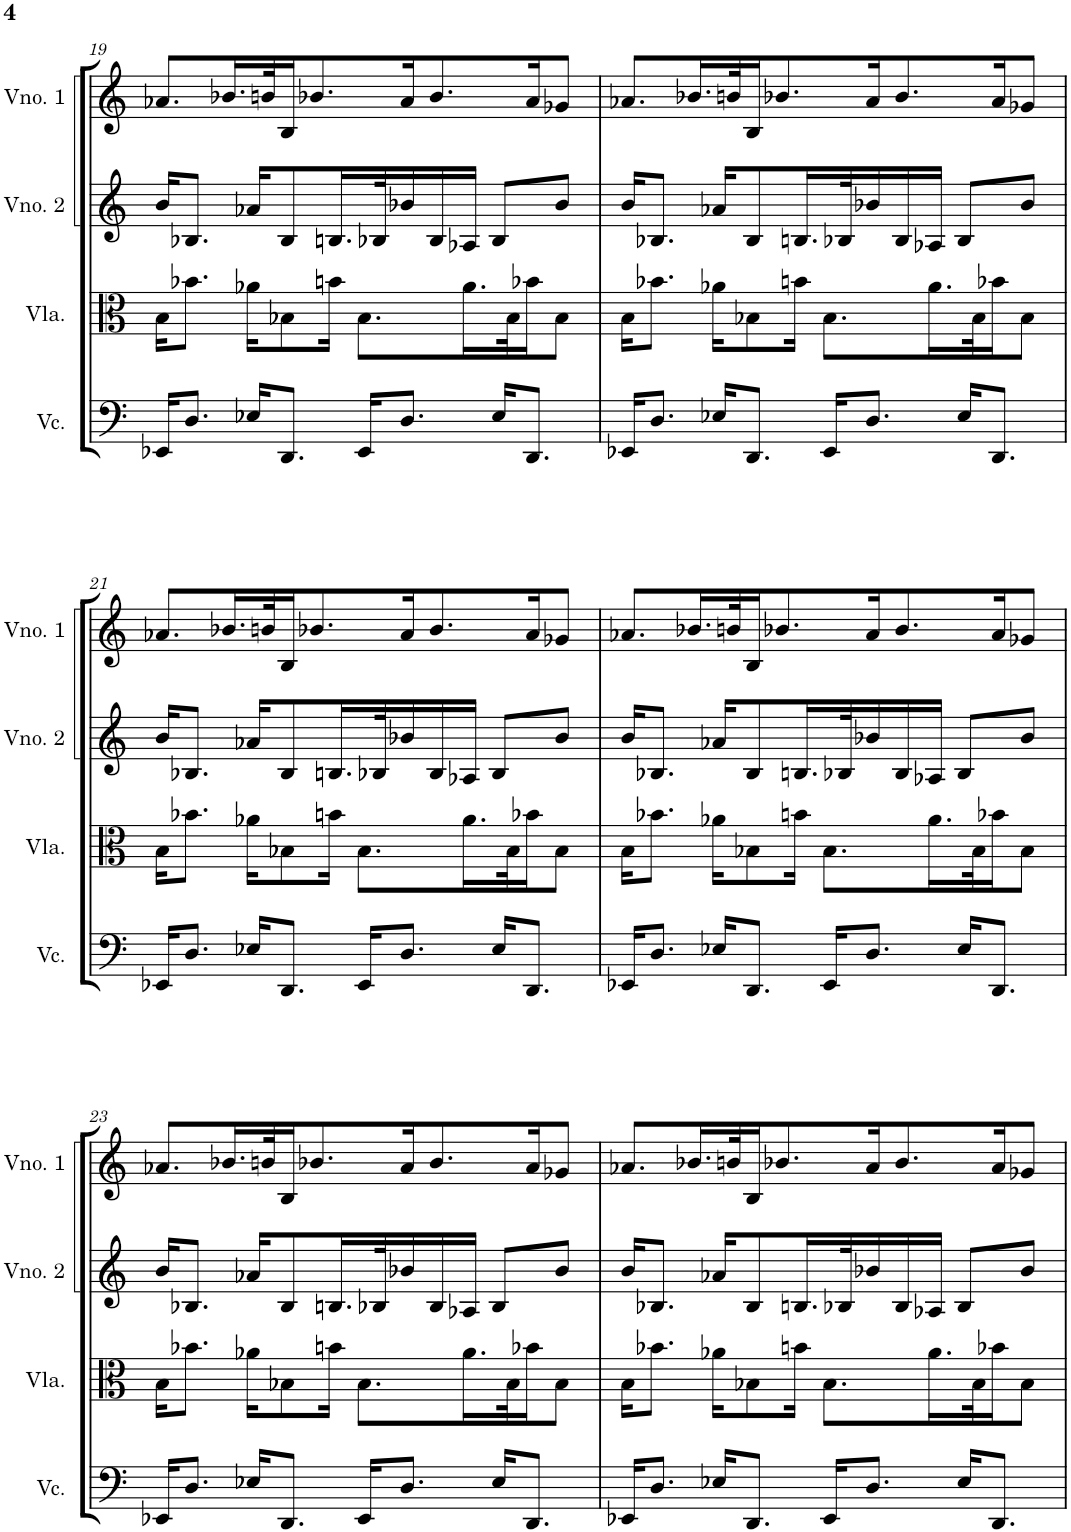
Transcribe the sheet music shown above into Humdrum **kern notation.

**kern	**kern	**kern	**kern
*part4	*part3	*part2	*part1
*staff4	*staff3	*staff2	*staff1
*I"Violoncelo	*I"Viola	*I"Violino 2	*I"Violino 1
*I'Vc.	*I'Vla.	*I'Vno. 2	*I'Vno. 1
!!LO:PB:g=z
*clefF4	*clefC3	*clefG2	*clefG2
*k[]	*k[]	*k[]	*k[]
*M4/4	*M4/4	*M4/4	*M4/4
=19	=19	=19	=19
16EE-X/KL	16B\KL	16b/KL	8.a-X/L
8.D/J	8.b-X\J	8.B-X/J	.
.	.	.	16.b-X/L
16E-X/KL	16a-X\KL	16a-X/KL	.
.	.	.	32bn/K
8.DD/J	8B-X\	8B-/	16B/J
.	.	.	8.b-X/
.	16bn\Jk	16.Bn/L	.
16EE-/KL	8.B-\L	.	.
.	.	32B-X/K	.
8.D/J	.	16b-X/	16a-/K
.	.	16B-/	8.b-/
.	16.a-\L	16A-X/JJ	.
16E-/KL	.	8B-/L	.
.	32B-\K	.	.
8.DD/J	16b-X\J	.	16a-/K
.	8B-\J	8b-/J	8g-X/J
=20	=20	=20	=20
16EE-X/KL	16B\KL	16b/KL	8.a-X/L
8.D/J	8.b-X\J	8.B-X/J	.
.	.	.	16.b-X/L
16E-X/KL	16a-X\KL	16a-X/KL	.
.	.	.	32bn/K
8.DD/J	8B-X\	8B-/	16B/J
.	.	.	8.b-X/
.	16bn\Jk	16.Bn/L	.
16EE-/KL	8.B-\L	.	.
.	.	32B-X/K	.
8.D/J	.	16b-X/	16a-/K
.	.	16B-/	8.b-/
.	16.a-\L	16A-X/JJ	.
16E-/KL	.	8B-/L	.
.	32B-\K	.	.
8.DD/J	16b-X\J	.	16a-/K
.	8B-\J	8b-/J	8g-X/J
!!LO:LB:g=z
=21	=21	=21	=21
16EE-X/KL	16B\KL	16b/KL	8.a-X/L
8.D/J	8.b-X\J	8.B-X/J	.
.	.	.	16.b-X/L
16E-X/KL	16a-X\KL	16a-X/KL	.
.	.	.	32bn/K
8.DD/J	8B-X\	8B-/	16B/J
.	.	.	8.b-X/
.	16bn\Jk	16.Bn/L	.
16EE-/KL	8.B-\L	.	.
.	.	32B-X/K	.
8.D/J	.	16b-X/	16a-/K
.	.	16B-/	8.b-/
.	16.a-\L	16A-X/JJ	.
16E-/KL	.	8B-/L	.
.	32B-\K	.	.
8.DD/J	16b-X\J	.	16a-/K
.	8B-\J	8b-/J	8g-X/J
=22	=22	=22	=22
16EE-X/KL	16B\KL	16b/KL	8.a-X/L
8.D/J	8.b-X\J	8.B-X/J	.
.	.	.	16.b-X/L
16E-X/KL	16a-X\KL	16a-X/KL	.
.	.	.	32bn/K
8.DD/J	8B-X\	8B-/	16B/J
.	.	.	8.b-X/
.	16bn\Jk	16.Bn/L	.
16EE-/KL	8.B-\L	.	.
.	.	32B-X/K	.
8.D/J	.	16b-X/	16a-/K
.	.	16B-/	8.b-/
.	16.a-\L	16A-X/JJ	.
16E-/KL	.	8B-/L	.
.	32B-\K	.	.
8.DD/J	16b-X\J	.	16a-/K
.	8B-\J	8b-/J	8g-X/J
!!LO:LB:g=z
=23	=23	=23	=23
16EE-X/KL	16B\KL	16b/KL	8.a-X/L
8.D/J	8.b-X\J	8.B-X/J	.
.	.	.	16.b-X/L
16E-X/KL	16a-X\KL	16a-X/KL	.
.	.	.	32bn/K
8.DD/J	8B-X\	8B-/	16B/J
.	.	.	8.b-X/
.	16bn\Jk	16.Bn/L	.
16EE-/KL	8.B-\L	.	.
.	.	32B-X/K	.
8.D/J	.	16b-X/	16a-/K
.	.	16B-/	8.b-/
.	16.a-\L	16A-X/JJ	.
16E-/KL	.	8B-/L	.
.	32B-\K	.	.
8.DD/J	16b-X\J	.	16a-/K
.	8B-\J	8b-/J	8g-X/J
=24	=24	=24	=24
16EE-X/KL	16B\KL	16b/KL	8.a-X/L
8.D/J	8.b-X\J	8.B-X/J	.
.	.	.	16.b-X/L
16E-X/KL	16a-X\KL	16a-X/KL	.
.	.	.	32bn/K
8.DD/J	8B-X\	8B-/	16B/J
.	.	.	8.b-X/
.	16bn\Jk	16.Bn/L	.
16EE-/KL	8.B-\L	.	.
.	.	32B-X/K	.
8.D/J	.	16b-X/	16a-/K
.	.	16B-/	8.b-/
.	16.a-\L	16A-X/JJ	.
16E-/KL	.	8B-/L	.
.	32B-\K	.	.
8.DD/J	16b-X\J	.	16a-/K
.	8B-\J	8b-/J	8g-X/J
=	=	=	=
*-	*-	*-	*-
